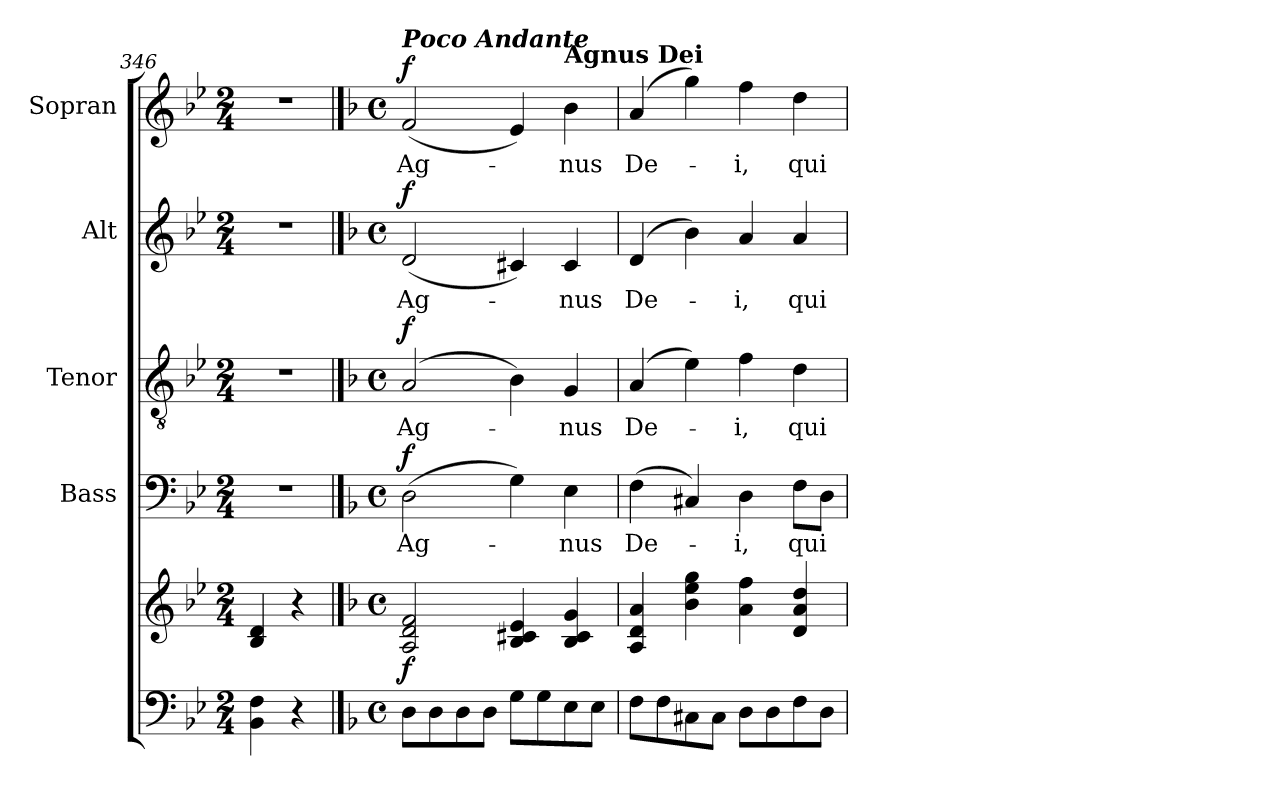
**kern	**kern	**dynam	**kern	**text	**dynam	**kern	**text	**dynam	**kern	**text	**dynam	**kern	**text	**dynam
*part5	*part5	*part5	*part4	*part4	*part4	*part3	*part3	*part3	*part2	*part2	*part2	*part1	*part1	*part1
*staff6	*staff5	*staff5/6	*staff4	*staff4	*staff4	*staff3	*staff3	*staff3	*staff2	*staff2	*staff2	*staff1	*staff1	*staff1
*	*	*	*I"Bass	*	*	*I"Tenor	*	*	*I"Alt	*	*	*I"Sopran	*	*
*	*	*	*I'B.	*	*	*I'T.	*	*	*I'A.	*	*	*I'S.	*	*
*clefF4	*clefG2	*	*clefF4	*	*	*clefGv2	*	*	*clefG2	*	*	*clefG2	*	*
*k[b-e-]	*k[b-e-]	*	*k[b-e-]	*	*	*k[b-e-]	*	*	*k[b-e-]	*	*	*k[b-e-]	*	*
*B-:	*B-:	*	*B-:	*	*	*B-:	*	*	*B-:	*	*	*B-:	*	*
*M2/4	*M2/4	*	*M2/4	*	*	*M2/4	*	*	*M2/4	*	*	*M2/4	*	*
=346	=346	=346	=346	=346	=346	=346	=346	=346	=346	=346	=346	=346	=346	=346
4BB-\ 4F\	4B-/ 4d/	.	2r	.	.	2r	.	.	2r	.	.	2r	.	.
4r	4r	.	.	.	.	.	.	.	.	.	.	.	.	.
!!LO:PB:g=z
==347	==347	==347	==347	==347	==347	==347	==347	==347	==347	==347	==347	==347	==347	==347
*k[b-]	*k[b-]	*	*k[b-]	*	*	*k[b-]	*	*	*k[b-]	*	*	*k[b-]	*	*
*F:	*F:	*	*F:	*	*	*F:	*	*	*F:	*	*	*F:	*	*
*M4/4	*M4/4	*	*M4/4	*	*	*M4/4	*	*	*M4/4	*	*	*M4/4	*	*
*met(c)	*met(c)	*	*met(c)	*	*	*met(c)	*	*	*met(c)	*	*	*met(c)	*	*
!	!	!	!	!	!	!	!	!	!	!	!	!LO:TX:a:Bi:t=Poco Andante	!	!
!	!	!LO:DY:b	!	!LO:LY:b	!LO:DY:a	!	!LO:LY:b	!LO:DY:a	!	!LO:LY:b	!LO:DY:a	!	!LO:LY:b	!LO:DY:a
8D\L	2A/ 2d/ 2f/	f	(>2D\	Ag-	f	(2A/	Ag-	f	(<2d/	Ag-	f	(<2f/	Ag-	f
8D\	.	.	.	.	.	.	.	.	.	.	.	.	.	.
8D\	.	.	.	.	.	.	.	.	.	.	.	.	.	.
8D\J	.	.	.	.	.	.	.	.	.	.	.	.	.	.
8G\L	4B-/ 4c#X/ 4e/	.	4G\)	.	.	4B-\)	.	.	4c#X/)	.	.	4e/)	.	.
8G\	.	.	.	.	.	.	.	.	.	.	.	.	.	.
!	!	!	!	!	!	!	!	!	!	!	!	!LO:TX:a:B:t=Agnus Dei	!	!
!	!	!	!	!LO:LY:b	!	!	!LO:LY:b	!	!	!LO:LY:b	!	!	!LO:LY:b	!
8E\	4B-/ 4c#/ 4g/	.	4E\	-nus	.	4G/	-nus	.	4c#/	-nus	.	4b-\	-nus	.
8E\J	.	.	.	.	.	.	.	.	.	.	.	.	.	.
=348	=348	=348	=348	=348	=348	=348	=348	=348	=348	=348	=348	=348	=348	=348
!	!	!	!	!LO:LY:b	!	!	!LO:LY:b	!	!	!LO:LY:b	!	!	!LO:LY:b	!
8F\L	4A/ 4d/ 4a/	.	(>4F\	De-	.	(4A/	De-	.	(4d/	De-	.	(4a/	De-	.
8F\	.	.	.	.	.	.	.	.	.	.	.	.	.	.
8C#X\	4b-\ 4ee\ 4gg\	.	4C#X/)	.	.	4e\)	.	.	4b-\)	.	.	4gg\)	.	.
8C#\J	.	.	.	.	.	.	.	.	.	.	.	.	.	.
!	!	!	!	!LO:LY:b	!	!	!LO:LY:b	!	!	!LO:LY:b	!	!	!LO:LY:b	!
8D\L	4a\ 4ff\	.	4D\	-i,	.	4f\	-i,	.	4a/	-i,	.	4ff\	-i,	.
8D\	.	.	.	.	.	.	.	.	.	.	.	.	.	.
!	!	!	!	!LO:LY:b	!	!	!LO:LY:b	!	!	!LO:LY:b	!	!	!LO:LY:b	!
8F\	4d/ 4a/ 4dd/	.	8F\L	qui	.	4d\	qui	.	4a/	qui	.	4dd\	qui	.
8D\J	.	.	8D\J	.	.	.	.	.	.	.	.	.	.	.
=	=	=	=	=	=	=	=	=	=	=	=	=	=	=
*-	*-	*-	*-	*-	*-	*-	*-	*-	*-	*-	*-	*-	*-	*-
